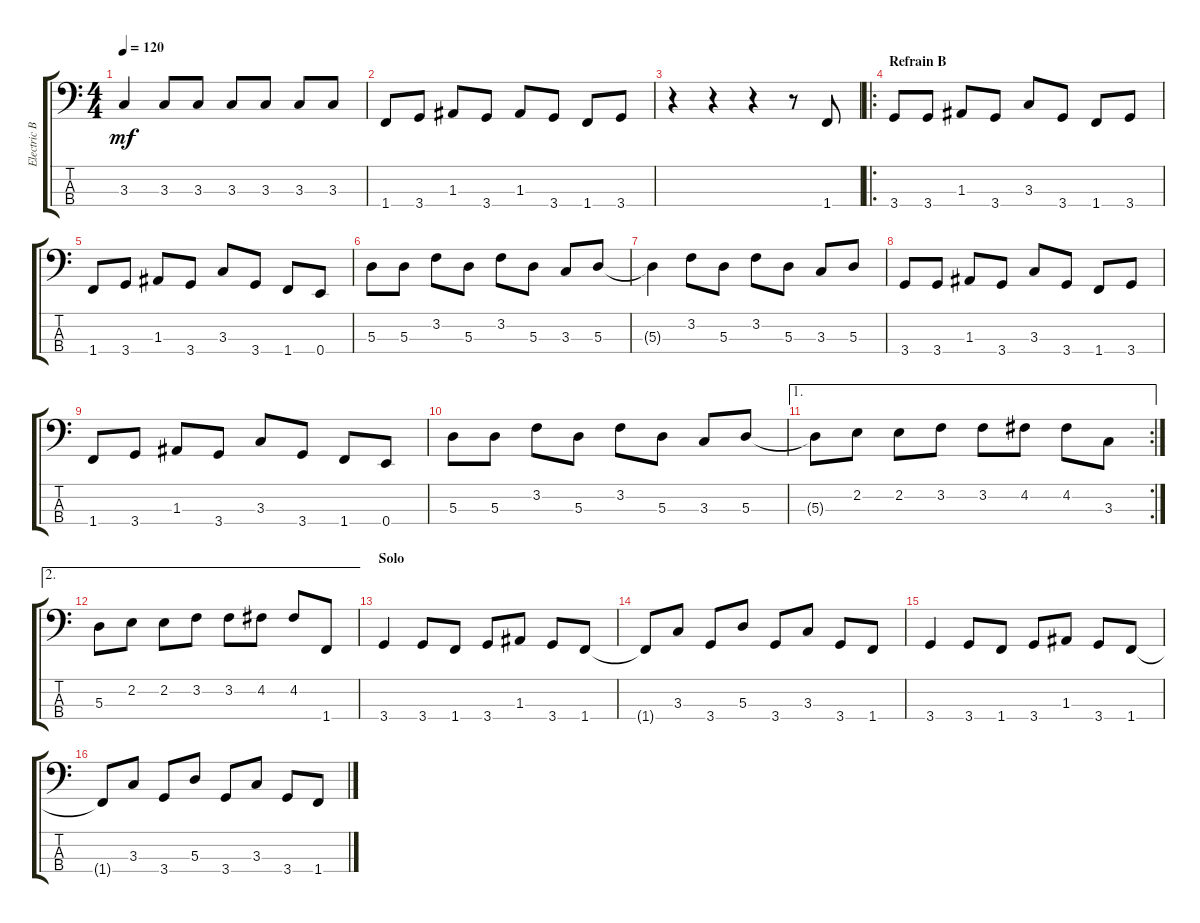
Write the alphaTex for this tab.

\track ("Electric Bass" "Electric B") {instrument electricbassfinger}
\staff {score tabs}
\tuning (G2 D2 A1 E1) {hide}
\ts (4 4)
\tempo 120
\clef f4
\ks c
3.3.4{dy mf} 3.3.8 3.3.8 3.3.8 3.3.8 3.3.8 3.3.8 |
1.4.8 3.4.8 1.3.8 3.4.8 1.3.8 3.4.8 1.4.8 3.4.8 |
r.4 r.4 r.4 r.8 1.4.8 |
\ro
\section ("" "Refrain B")
3.4.8 3.4.8 1.3.8 3.4.8 3.3.8 3.4.8 1.4.8 3.4.8 |
1.4.8 3.4.8 1.3.8 3.4.8 3.3.8 3.4.8 1.4.8 0.4.8 |
5.3.8 5.3.8 3.2.8 5.3.8 3.2.8 5.3.8 3.3.8 5.3.8 |
5.3{t}.4 3.2.8 5.3.8 3.2.8 5.3.8 3.3.8 5.3.8 |
3.4.8 3.4.8 1.3.8 3.4.8 3.3.8 3.4.8 1.4.8 3.4.8 |
1.4.8 3.4.8 1.3.8 3.4.8 3.3.8 3.4.8 1.4.8 0.4.8 |
5.3.8 5.3.8 3.2.8 5.3.8 3.2.8 5.3.8 3.3.8 5.3.8 |
\ae 1
\rc 2
5.3{t}.8 2.2.8 2.2.8 3.2.8 3.2.8 4.2.8 4.2.8 3.3.8 |
\ae 2
5.3.8 2.2.8 2.2.8 3.2.8 3.2.8 4.2.8 4.2.8 1.4.8 |
\section ("" "Solo")
3.4.4 3.4.8 1.4.8 3.4.8 1.3.8 3.4.8 1.4.8 |
1.4{t}.8 3.3.8 3.4.8 5.3.8 3.4.8 3.3.8 3.4.8 1.4.8 |
3.4.4 3.4.8 1.4.8 3.4.8 1.3.8 3.4.8 1.4.8 |
1.4{t}.8 3.3.8 3.4.8 5.3.8 3.4.8 3.3.8 3.4.8 1.4.8
